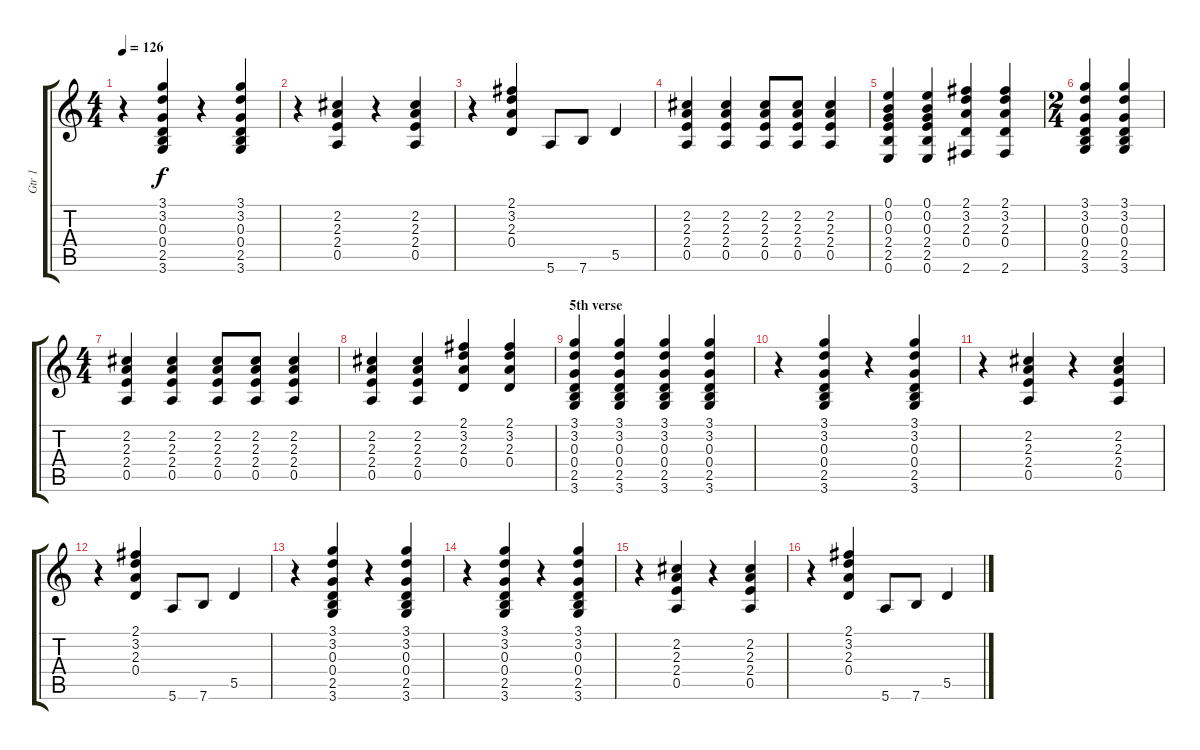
\track ("Gtr 1" "Gtr 1") {instrument acousticguitarsteel}
\staff {score tabs}
\tuning (E4 B3 G3 D3 A2 E2) {hide}
\ts (4 4)
\tempo 126
\clef g2
\ks c
r.4{dy f} (3.1 3.2 0.3 0.4 2.5 3.6).4 r.4 (3.1 3.2 0.3 0.4 2.5 3.6).4 |
r.4 (2.2 2.3 2.4 0.5).4 r.4 (2.2 2.3 2.4 0.5).4 |
r.4 (2.1 3.2 2.3 0.4).4 5.6.8 7.6.8 5.5.4 |
(2.2 2.3 2.4 0.5).4 (2.2 2.3 2.4 0.5).4 (2.2 2.3 2.4 0.5).8 (2.2 2.3 2.4 0.5).8 (2.2 2.3 2.4 0.5).4 |
(0.1 0.2 0.3 2.4 2.5 0.6).4 (0.1 0.2 0.3 2.4 2.5 0.6).4 (2.1 3.2 2.3 0.4 2.6).4 (2.1 3.2 2.3 0.4 2.6).4 |
\ts (2 4)
(3.1 3.2 0.3 0.4 2.5 3.6).4 (3.1 3.2 0.3 0.4 2.5 3.6).4 |
\ts (4 4)
(2.2 2.3 2.4 0.5).4 (2.2 2.3 2.4 0.5).4 (2.2 2.3 2.4 0.5).8 (2.2 2.3 2.4 0.5).8 (2.2 2.3 2.4 0.5).4 |
(2.2 2.3 2.4 0.5).4 (2.2 2.3 2.4 0.5).4 (2.1 3.2 2.3 0.4).4 (2.1 3.2 2.3 0.4).4 |
\section ("" "5th verse")
(3.1 3.2 0.3 0.4 2.5 3.6).4 (3.1 3.2 0.3 0.4 2.5 3.6).4 (3.1 3.2 0.3 0.4 2.5 3.6).4 (3.1 3.2 0.3 0.4 2.5 3.6).4 |
r.4 (3.1 3.2 0.3 0.4 2.5 3.6).4 r.4 (3.1 3.2 0.3 0.4 2.5 3.6).4 |
r.4 (2.2 2.3 2.4 0.5).4 r.4 (2.2 2.3 2.4 0.5).4 |
r.4 (2.1 3.2 2.3 0.4).4 5.6.8 7.6.8 5.5.4 |
r.4 (3.1 3.2 0.3 0.4 2.5 3.6).4 r.4 (3.1 3.2 0.3 0.4 2.5 3.6).4 |
r.4 (3.1 3.2 0.3 0.4 2.5 3.6).4 r.4 (3.1 3.2 0.3 0.4 2.5 3.6).4 |
r.4 (2.2 2.3 2.4 0.5).4 r.4 (2.2 2.3 2.4 0.5).4 |
r.4 (2.1 3.2 2.3 0.4).4 5.6.8 7.6.8 5.5.4
